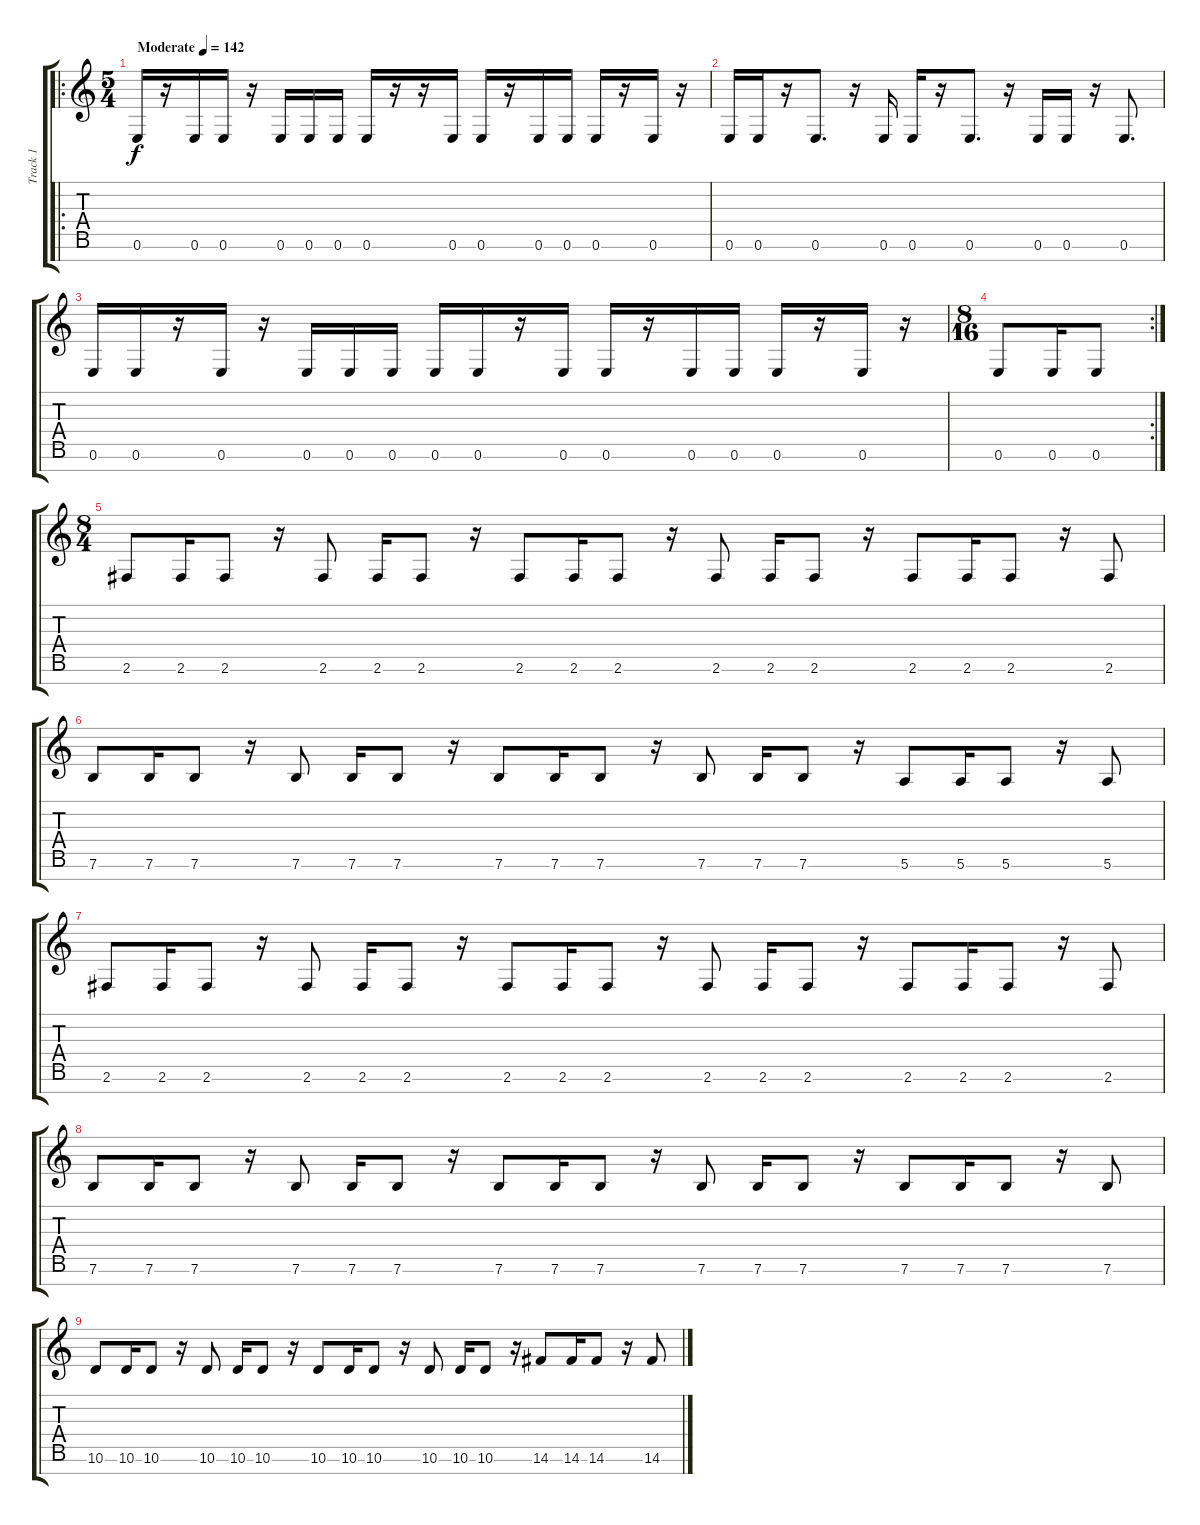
\track ("Track 1" "Track 1") {instrument distortionguitar}
\staff {score tabs}
\tuning (E4 B3 G3 D3 A2 E2 B1) {hide}
\ro
\ts (5 4)
\tempo (142 "Moderate")
\clef g2
\ks c
0.6.16{dy f instrument distortionguitar} r.16 0.6.16 0.6.16 r.16 0.6.16 0.6.16 0.6.16 0.6.16 r.16 r.16 0.6.16 0.6.16 r.16 0.6.16 0.6.16 0.6.16 r.16 0.6.16 r.16 |
0.6.16 0.6.16 r.16 0.6.8{d} r.16 0.6.16 0.6.16 r.16 0.6.8{d} r.16 0.6.16 0.6.16 r.16 0.6.8{d} |
0.6.16 0.6.16 r.16 0.6.16 r.16 0.6.16 0.6.16 0.6.16 0.6.16 0.6.16 r.16 0.6.16 0.6.16 r.16 0.6.16 0.6.16 0.6.16 r.16 0.6.16 r.16 |
\rc 2
\ts (8 16)
0.6.8 0.6.16 0.6.8 |
\ts (8 4)
2.6.8 2.6.16 2.6.8 r.16 2.6.8 2.6.16 2.6.8 r.16 2.6.8 2.6.16 2.6.8 r.16 2.6.8 2.6.16 2.6.8 r.16 2.6.8 2.6.16 2.6.8 r.16 2.6.8 |
7.6.8 7.6.16 7.6.8 r.16 7.6.8 7.6.16 7.6.8 r.16 7.6.8 7.6.16 7.6.8 r.16 7.6.8 7.6.16 7.6.8 r.16 5.6.8 5.6.16 5.6.8 r.16 5.6.8 |
2.6.8 2.6.16 2.6.8 r.16 2.6.8 2.6.16 2.6.8 r.16 2.6.8 2.6.16 2.6.8 r.16 2.6.8 2.6.16 2.6.8 r.16 2.6.8 2.6.16 2.6.8 r.16 2.6.8 |
7.6.8 7.6.16 7.6.8 r.16 7.6.8 7.6.16 7.6.8 r.16 7.6.8 7.6.16 7.6.8 r.16 7.6.8 7.6.16 7.6.8 r.16 7.6.8 7.6.16 7.6.8 r.16 7.6.8 |
10.6.8 10.6.16 10.6.8 r.16 10.6.8 10.6.16 10.6.8 r.16 10.6.8 10.6.16 10.6.8 r.16 10.6.8 10.6.16 10.6.8 r.16 14.6.8 14.6.16 14.6.8 r.16 14.6.8
